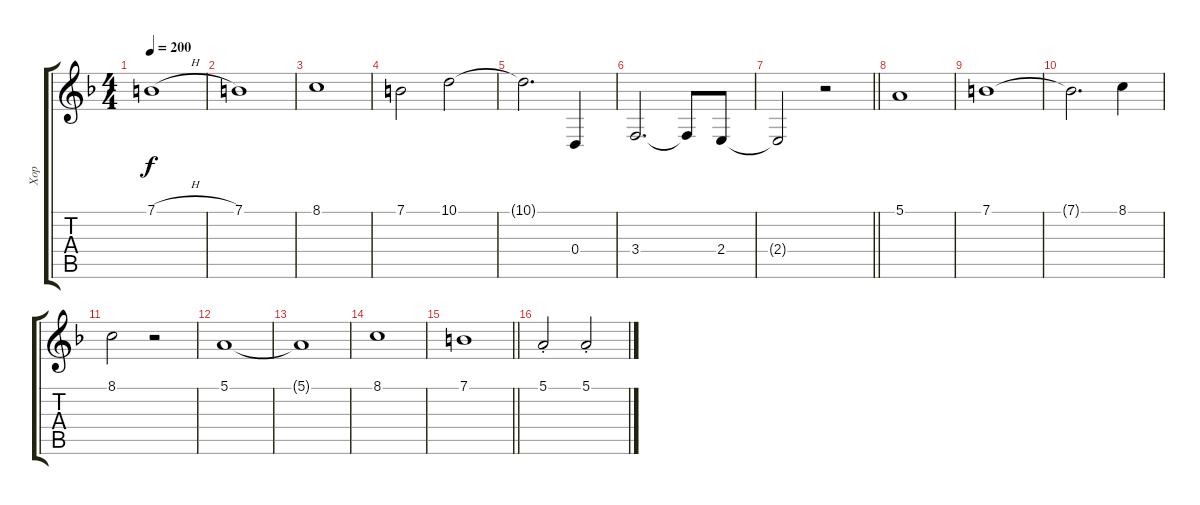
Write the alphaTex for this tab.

\track ("Хор" "Хор") {instrument stringensemble1}
\staff {score tabs}
\tuning (E4 B3 A3 D3 A2 D2) {hide}
\ts (4 4)
\tempo 200
\clef g2
\ks f
7.1{h}.1{dy f} |
7.1.1 |
8.1.1 |
7.1.2 10.1.2 |
10.1{t}.2{d} 0.4.4 |
3.4.2{d} 3.4{t}.8 2.4.8 |
\barLineRight lightlight
2.4{t}.2 r.2 |
5.1.1 |
7.1.1 |
7.1{t}.2{d} 8.1.4 |
8.1.2 r.2 |
5.1.1 |
5.1{t}.1 |
8.1.1 |
\barLineRight lightlight
7.1.1 |
5.1{st}.2 5.1{st}.2
